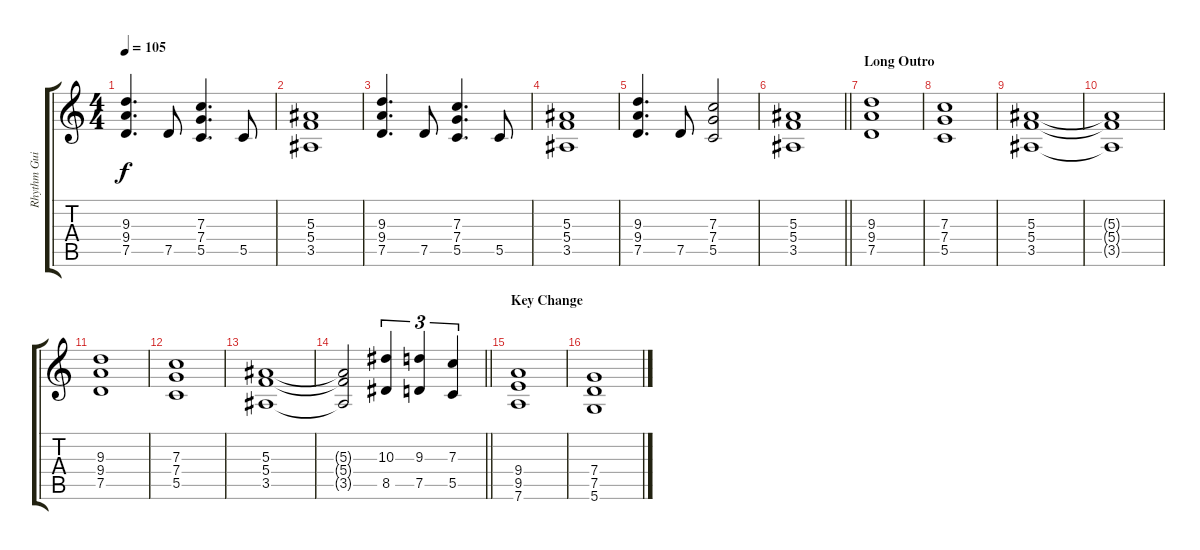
\track ("Rhythm Guitar 2" "Rhythm Gui") {instrument overdrivenguitar}
\staff {score tabs}
\tuning (D4 A3 F3 C3 G2 D2) {hide}
\ts (4 4)
\tempo 105
\clef g2
\ks c
(9.3 9.4 7.5).4{d dy f} 7.5.8 (7.3 7.4 5.5).4{d} 5.5.8 |
(5.3 5.4 3.5).1 |
(9.3 9.4 7.5).4{d} 7.5.8 (7.3 7.4 5.5).4{d} 5.5.8 |
(5.3 5.4 3.5).1 |
(9.3 9.4 7.5).4{d} 7.5.8 (7.3 7.4 5.5).2 |
\barLineRight lightlight
(5.3 5.4 3.5).1 |
\section ("" "Long Outro")
(9.3 9.4 7.5).1 |
(7.3 7.4 5.5).1 |
(5.3 5.4 3.5).1 |
(5.3{t} 5.4{t} 3.5{t}).1 |
(9.3 9.4 7.5).1 |
(7.3 7.4 5.5).1 |
(5.3 5.4 3.5).1 |
\barLineRight lightlight
(5.3{t} 5.4{t} 3.5{t}).2 (10.3 8.5).4{tu (3 2)} (9.3 7.5).4{tu (3 2)} (7.3 5.5).4{tu (3 2)} |
\section ("" "Key Change")
(9.4 9.5 7.6).1 |
(7.4 7.5 5.6).1
